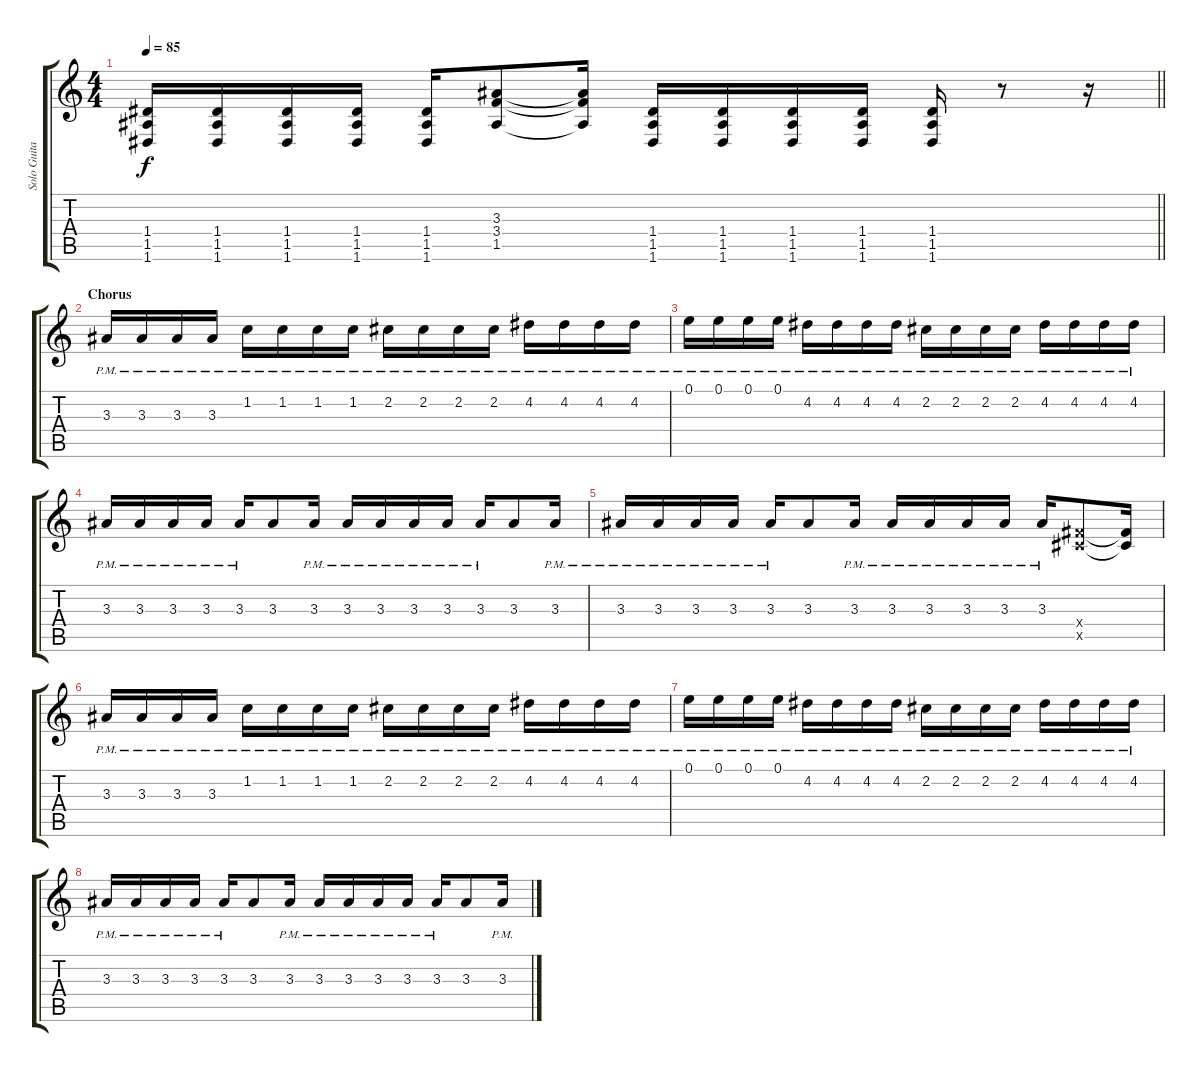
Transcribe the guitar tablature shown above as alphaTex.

\track ("Solo Guitar" "Solo Guita") {instrument overdrivenguitar}
\staff {score tabs}
\tuning (E4 B3 G3 D3 A2 D2) {hide}
\ts (4 4)
\tempo 85
\clef g2
\barLineRight lightlight
\ks c
(1.4 1.5 1.6).16{dy f} (1.4 1.5 1.6).16 (1.4 1.5 1.6).16 (1.4 1.5 1.6).16 (1.4 1.5 1.6).16 (3.3 3.4 1.5).8 (3.3{t} 3.4{t} 1.5{t}).16 (1.4 1.5 1.6).16 (1.4 1.5 1.6).16 (1.4 1.5 1.6).16 (1.4 1.5 1.6).16 (1.4 1.5 1.6).16 r.8 r.16 |
\section ("" "Chorus")
3.3{pm}.16{volume 16} 3.3{pm}.16 3.3{pm}.16 3.3{pm}.16 1.2{pm}.16 1.2{pm}.16 1.2{pm}.16 1.2{pm}.16 2.2{pm}.16 2.2{pm}.16 2.2{pm}.16 2.2{pm}.16 4.2{pm}.16 4.2{pm}.16 4.2{pm}.16 4.2{pm}.16 |
0.1{pm}.16 0.1{pm}.16 0.1{pm}.16 0.1{pm}.16 4.2{pm}.16 4.2{pm}.16 4.2{pm}.16 4.2{pm}.16 2.2{pm}.16 2.2{pm}.16 2.2{pm}.16 2.2{pm}.16 4.2{pm}.16 4.2{pm}.16 4.2{pm}.16 4.2{pm}.16 |
3.3{pm}.16 3.3{pm}.16 3.3{pm}.16 3.3{pm}.16 3.3{pm}.16 3.3.8 3.3{pm}.16 3.3{pm}.16 3.3{pm}.16 3.3{pm}.16 3.3{pm}.16 3.3{pm}.16 3.3.8 3.3{pm}.16 |
3.3{pm}.16 3.3{pm}.16 3.3{pm}.16 3.3{pm}.16 3.3{pm}.16 3.3.8 3.3{pm}.16 3.3{pm}.16 3.3{pm}.16 3.3{pm}.16 3.3{pm}.16 3.3{pm}.16 (4.4{x} 4.5{x}).8 (4.4{t} 4.5{t}).16 |
3.3{pm}.16{volume 16} 3.3{pm}.16 3.3{pm}.16 3.3{pm}.16 1.2{pm}.16 1.2{pm}.16 1.2{pm}.16 1.2{pm}.16 2.2{pm}.16 2.2{pm}.16 2.2{pm}.16 2.2{pm}.16 4.2{pm}.16 4.2{pm}.16 4.2{pm}.16 4.2{pm}.16 |
0.1{pm}.16 0.1{pm}.16 0.1{pm}.16 0.1{pm}.16 4.2{pm}.16 4.2{pm}.16 4.2{pm}.16 4.2{pm}.16 2.2{pm}.16 2.2{pm}.16 2.2{pm}.16 2.2{pm}.16 4.2{pm}.16 4.2{pm}.16 4.2{pm}.16 4.2{pm}.16 |
3.3{pm}.16 3.3{pm}.16 3.3{pm}.16 3.3{pm}.16 3.3{pm}.16 3.3.8 3.3{pm}.16 3.3{pm}.16 3.3{pm}.16 3.3{pm}.16 3.3{pm}.16 3.3{pm}.16 3.3.8 3.3{pm}.16
